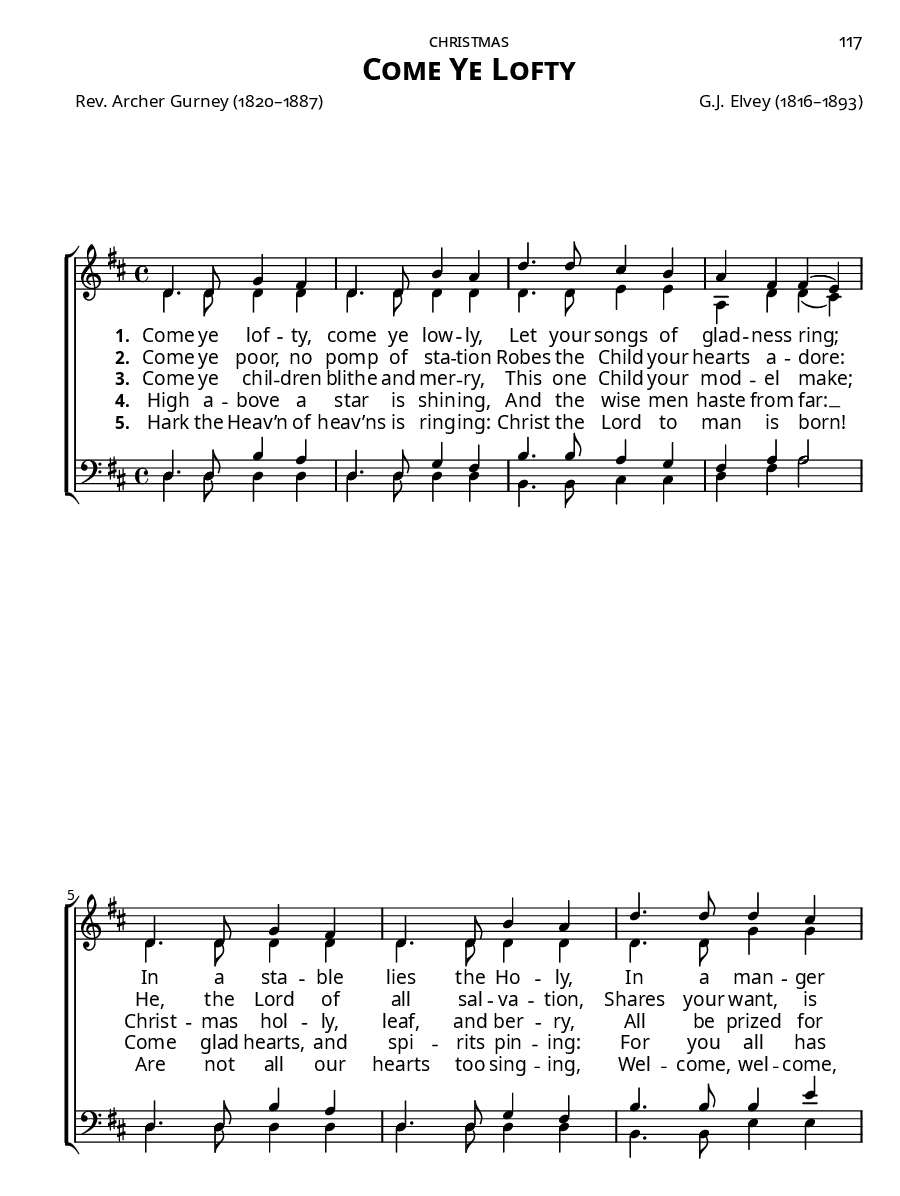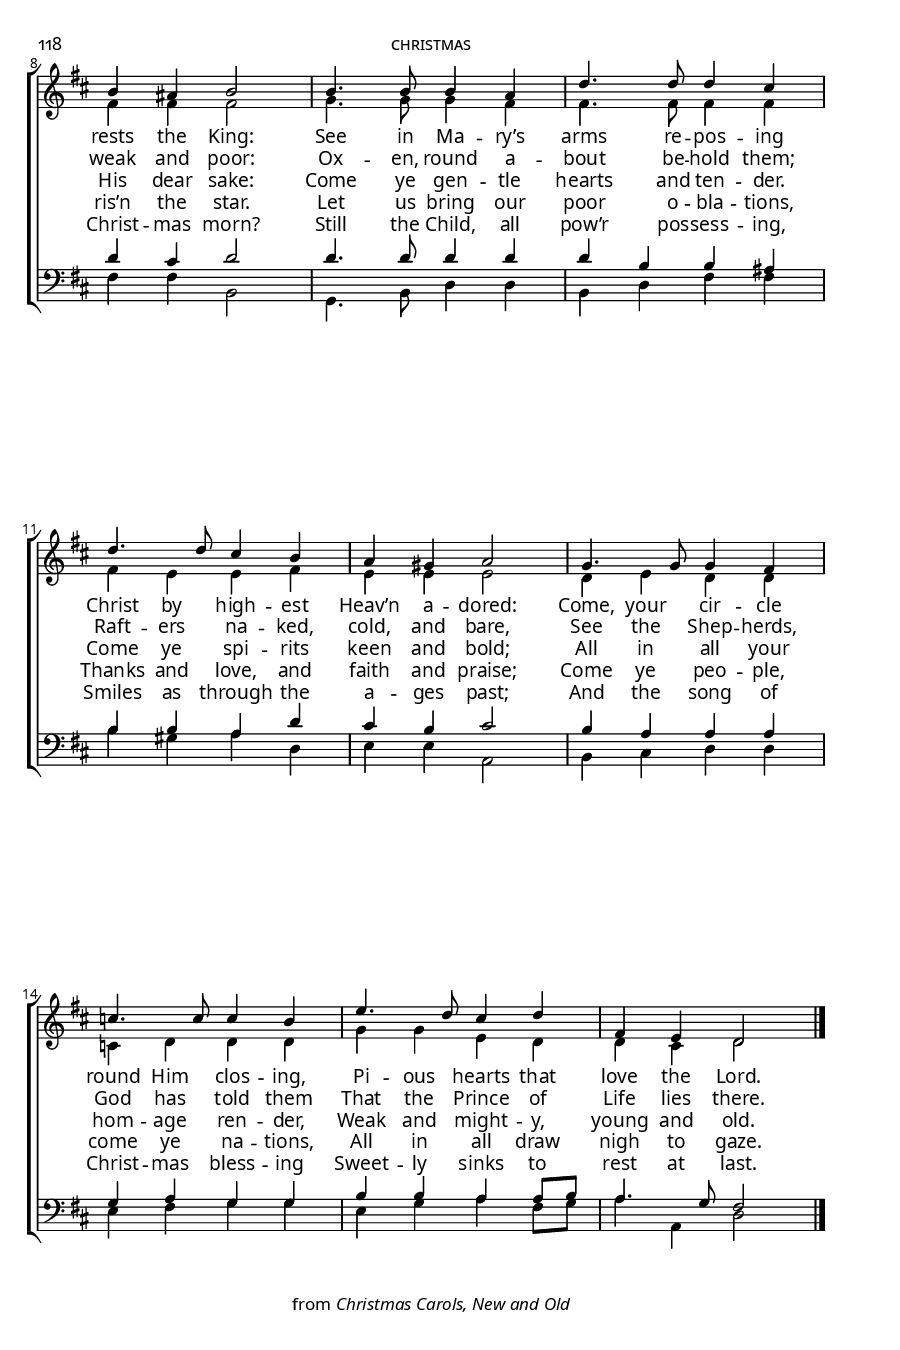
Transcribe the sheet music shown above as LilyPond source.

\version "2.14.2"
\include "util.ly"
\header {
  title = \markup{\override #'(font-name . "Garamond Premier Pro Semibold"){ \abs-fontsize #15 \smallCapsOldStyle"Come Ye Lofty"}}
  poet = \markup\oldStyleNum"Rev. Archer Gurney (1820–1887)"
  composer = \markup\oldStyleNum"G.J. Elvey (1816–1893)"
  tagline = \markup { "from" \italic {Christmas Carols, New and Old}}
}
\paper {
  %print-all-headers = ##t
  paper-height = 9\in
  paper-width = 6\in
  indent = 0\in
  %system-system-spacing = #'((basic-distance . 10) (padding . 0))
  %system-system-spacing =
  %  #'((basic-distance . 0)
  %     (minimum-distance . 0)
  %     (padding . -0.35)
  %     (stretchability . 100))
  ragged-last-bottom = ##f
  ragged-bottom = ##f
  two-sided = ##t
  inner-margin = 0.5\in
  outer-margin = 0.25\in
  top-margin = 0.25\in
  bottom-margin = 0.25\in
  first-page-number = #117
  print-first-page-number = ##t
  headerLine = \markup{\override #'(font-name . "Garamond Premier Pro") \smallCapsOldStyle"christmas"}
  oddHeaderMarkup = \markup\fill-line{
     \override #'(font-name . "Garamond Premier Pro")\abs-fontsize #8.5
     \combine 
        \fill-line{"" \on-the-fly #print-page-number-check-first
        \oldStylePageNum""
        }
        \fill-line{\headerLine}
  }
  evenHeaderMarkup = \markup {
     \override #'(font-name . "Garamond Premier Pro")\abs-fontsize #8.5
     \combine
        \on-the-fly #print-page-number-check-first
        \oldStylePageNum""
        \fill-line{\headerLine}
  }
}
#(set-global-staff-size 15) \paper{ #(define fonts (make-pango-font-tree "GoudyOlSt BT" "Garamond Premier Pro" "Garamond Premier Pro" (/ 15 20))) }
global = {
  \key d \major
  \time 4/4
  \mergeDifferentlyDottedOn
  \mergeDifferentlyHeadedOn
}

sopMusic = \relative c' {
  d4. d8 g4 fis |
  d4. d8 b'4 a |
  d4. d8 cis4 b |
  a fis fis( e) |
  
  d4. d8 g4 fis |
  d4. d8 b'4 a |
  d4. d8 d4 cis |
  b ais b2 |
  
  b4. b8 b4 a |
  d4. d8 d4 cis |
  d4. d8 cis4 b |
  a gis a2 |
  
  g4. g8 g4 fis |
  c'4. c8 c4 b4 |
  e4. d8 cis4 d |
  fis, e d2 \bar "|."
}
sopWords = \lyricmode {
  
}

altoMusic = \relative c' {
  d4. d8 d4 d |
  d4. d8 d4 d |
  d4. d8 e4 e |
  a, d d( cis) |
  
  d4. d8 d4 d |
  d4. d8 d4 d |
  d4. d8 g4 g |
  fis fis fis2 |
  
  g4. g8 g4 fis |
  fis4. fis8 fis4 fis |
  fis e e fis |
  e e e2 |
  
  d4 e d d |
  c d d d |
  g g e d |
  d cis d2 \bar "|."
}
altoWords = \lyricmode {
  \dropLyricsIX
  \set stanza = #"1. "
  Come ye lof -- ty, come ye low -- ly,
  Let your songs of glad -- ness ring;
  In a sta -- ble lies the Ho -- ly,
  In a man -- ger rests the King:
  See in Ma -- ry’s arms re -- pos -- ing
  Christ by high -- est Heav’n a -- dored:
  Come, your cir -- cle round Him clos -- ing,
  Pi -- ous hearts that love the Lord.
}
altoWordsII = \lyricmode {
  \dropLyricsIX
%\markup\italic
  \set stanza = #"2. "
  Come ye poor, no pomp of sta -- tion
  Robes the Child your hearts a -- dore:
  He, the Lord of all sal -- va -- tion,
  Shares your want, is weak and poor:
  Ox -- en, round a -- bout be -- hold them;
  Raft -- ers na -- ked, cold, and bare,
  See the Shep -- herds, God has told them
  That the Prince of Life lies there.
}
altoWordsIII = \lyricmode {
  \dropLyricsIX
  \set stanza = #"3. "
  Come ye chil -- dren blithe and mer -- ry,
  This one Child your mod -- el make;
  Christ -- mas hol -- ly, leaf, and ber -- ry,
  All be prized for His dear sake:
  Come ye gen -- tle hearts and ten -- der.
  Come ye spi -- rits keen and bold;
  All in all your hom -- age ren -- der,
  Weak and might -- y, young and old.
}
altoWordsIV = \lyricmode {
  \dropLyricsIX
  \set stanza = #"4. "
  High a -- bove a star is shin -- ing,
  And the wise men haste from far: __
  Come glad hearts, and spi -- rits pin -- ing:
  For you all has ris’n the star.
  Let us bring our poor o -- bla -- tions,
  Thanks and love, and faith and praise;
  Come ye peo -- ple, come ye na -- tions,
  All in all draw nigh to gaze.
}
altoWordsV = \lyricmode {
  \dropLyricsIX
  \set stanza = #"5. "
  Hark the Heav’n of heav’ns is ring -- ing:
  Christ the Lord to man is born!
  Are not all our hearts too sing -- ing,
  Wel -- come, wel -- come, Christ -- mas morn?
  Still the Child, all pow’r pos -- sess -- ing,
  Smiles as through the a -- ges past;
  And the song of Christ -- mas bless -- ing
  Sweet -- ly sinks to rest at last.
}
altoWordsVI = \lyricmode {
  \set stanza = #"6. "
  \set ignoreMelismata = ##t
}
tenorMusic = \relative c {
  d4. d8 b'4 a |
  d,4. d8 g4 fis |
  b4. b8 a4 g |
  fis a a2 |
  
  d,4. d8 b'4 a |
  d,4. d8 g4 fis |
  b4. b8 b4 e |
  d cis d2 |
  
  d4. d8 d4 d |
  d b b ais |
  b b a d |
  cis b cis2 |
  
  b4 a a a |
  g a g g |
  b b a a8[ b] |
  a4. g8 fis2 \bar "|."
}
tenorWords = \lyricmode {

}

bassMusic = \relative c {
  d4. d8 d4 d |
  d4. d8 d4 d |
  b4. b8 cis4 cis |
  d fis a2 |
  
  d,4. d8 d4 d |
  d4. d8 d4 d |
  b4. b8 e4 e |
  fis fis b,2 |
  
  g4. b8 d4 d |
  b4 d fis fis |
  b gis a d, |
  e e a,2 |
  
  b4 cis d d |
  e fis g g |
  e g a fis8[ g] |
  a4 a, d2 \bar "|."
}
bassWords = \lyricmode {

}

pianoRH = \relative c' {
  
}
pianoLH = \relative c' {
  
}

\score {
  <<
   \new ChoirStaff <<
%    \new Lyrics = sopranos \with { \override VerticalAxisGroup #'nonstaff-relatedstaff-spacing = #'((basic-distance . 1)) }
    \new Staff = women <<
      \new Voice = "sopranos" { \voiceOne << \global \sopMusic >> }
      \new Voice = "altos" { \voiceTwo << \global \altoMusic >> }
    >>
    \new Lyrics \with { alignAboveContext = #"women" \override VerticalAxisGroup #'nonstaff-relatedstaff-spacing = #'((basic-distance . 1))} \lyricsto "sopranos" \sopWords
     \new Lyrics = "altosVI"  \with { alignBelowContext = #"women" \override VerticalAxisGroup #'nonstaff-relatedstaff-spacing = #'((basic-distance . 1))} \lyricsto "altos" \altoWordsVI
    \new Lyrics = "altosV"  \with { alignBelowContext = #"women" \override VerticalAxisGroup #'nonstaff-relatedstaff-spacing = #'((basic-distance . 1))} \lyricsto "altos" \altoWordsV
    \new Lyrics = "altosIV"  \with { alignBelowContext = #"women" \override VerticalAxisGroup #'nonstaff-relatedstaff-spacing = #'((basic-distance . 1))} \lyricsto "altos" \altoWordsIV
    \new Lyrics = "altosIII"  \with { alignBelowContext = #"women" \override VerticalAxisGroup #'nonstaff-relatedstaff-spacing = #'((basic-distance . 1))} \lyricsto "altos" \altoWordsIII
    \new Lyrics = "altosII"  \with { alignBelowContext = #"women" \override VerticalAxisGroup #'nonstaff-relatedstaff-spacing = #'((basic-distance . 1))} \lyricsto "altos" \altoWordsII
    \new Lyrics = "altos"  \with { alignBelowContext = #"women" \override VerticalAxisGroup #'nonstaff-relatedstaff-spacing = #'((padding . -0.5))} \lyricsto "altos" \altoWords
   \new Staff = men <<
      \clef bass
      \new Voice = "tenors" { \voiceOne << \global \tenorMusic >> }
      \new Voice = "basses" { \voiceTwo << \global \bassMusic >> }
    >>
    \new Lyrics \with { alignAboveContext = #"men" \override VerticalAxisGroup #'nonstaff-relatedstaff-spacing = #'((basic-distance . 1)) } \lyricsto "tenors" \tenorWords
    \new Lyrics \with { alignBelowContext = #"men" \override VerticalAxisGroup #'nonstaff-relatedstaff-spacing = #'((basic-distance . 1)) } \lyricsto "basses" \bassWords
  >>
%    \new PianoStaff << \new Staff { \new Voice { \pianoRH } } \new Staff { \clef "bass" \pianoLH } >>
  >>
  \layout {
    \context {
      \Score
      %\override SpacingSpanner #'base-shortest-duration = #(ly:make-moment 1 8)
      %\override SpacingSpanner #'common-shortest-duration = #(ly:make-moment 1 4)
    }
    \context {
      % Remove all empty staves
      % \Staff \RemoveEmptyStaves \override VerticalAxisGroup #'remove-first = ##t
    }
  }
}
